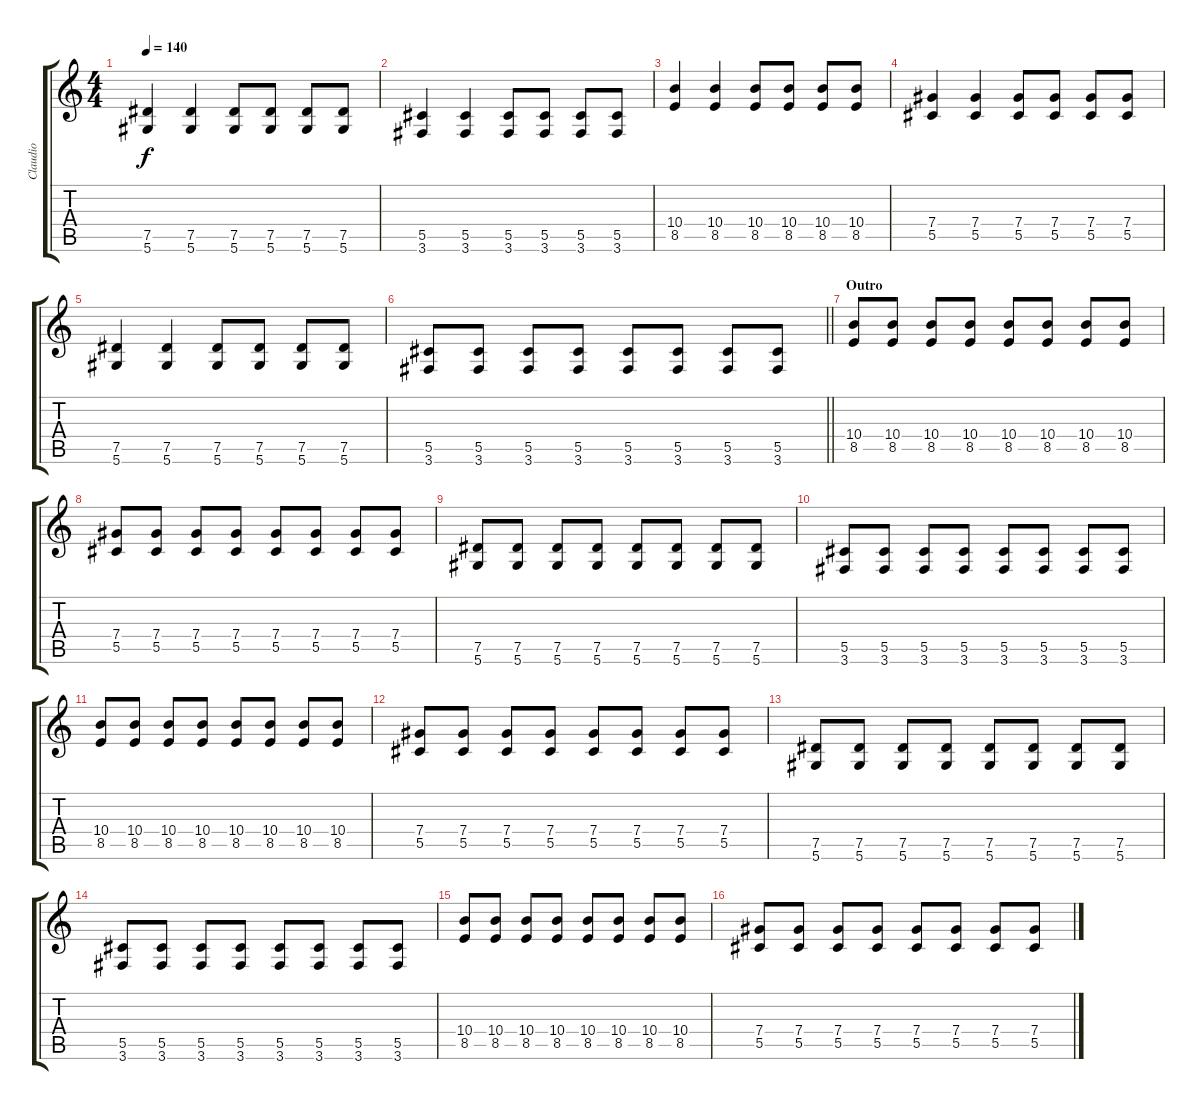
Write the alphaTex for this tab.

\track ("Claudio" "Claudio") {instrument electricguitarmuted}
\staff {score tabs}
\tuning (Eb4 Bb3 Gb3 Db3 Ab2 Eb2) {hide}
\ts (4 4)
\tempo 140
\clef g2
\ks c
(7.5 5.6).4{dy f} (7.5 5.6).4 (7.5 5.6).8 (7.5 5.6).8 (7.5 5.6).8 (7.5 5.6).8 |
(5.5 3.6).4 (5.5 3.6).4 (5.5 3.6).8 (5.5 3.6).8 (5.5 3.6).8 (5.5 3.6).8 |
(10.4 8.5).4 (10.4 8.5).4 (10.4 8.5).8 (10.4 8.5).8 (10.4 8.5).8 (10.4 8.5).8 |
(7.4 5.5).4 (7.4 5.5).4 (7.4 5.5).8 (7.4 5.5).8 (7.4 5.5).8 (7.4 5.5).8 |
(7.5 5.6).4 (7.5 5.6).4 (7.5 5.6).8 (7.5 5.6).8 (7.5 5.6).8 (7.5 5.6).8 |
\barLineRight lightlight
(5.5 3.6).8 (5.5 3.6).8 (5.5 3.6).8 (5.5 3.6).8 (5.5 3.6).8 (5.5 3.6).8 (5.5 3.6).8 (5.5 3.6).8 |
\section ("" "Outro")
(10.4 8.5).8 (10.4 8.5).8 (10.4 8.5).8 (10.4 8.5).8 (10.4 8.5).8 (10.4 8.5).8 (10.4 8.5).8 (10.4 8.5).8 |
(7.4 5.5).8 (7.4 5.5).8 (7.4 5.5).8 (7.4 5.5).8 (7.4 5.5).8 (7.4 5.5).8 (7.4 5.5).8 (7.4 5.5).8 |
(7.5 5.6).8 (7.5 5.6).8 (7.5 5.6).8 (7.5 5.6).8 (7.5 5.6).8 (7.5 5.6).8 (7.5 5.6).8 (7.5 5.6).8 |
(5.5 3.6).8 (5.5 3.6).8 (5.5 3.6).8 (5.5 3.6).8 (5.5 3.6).8 (5.5 3.6).8 (5.5 3.6).8 (5.5 3.6).8 |
(10.4 8.5).8 (10.4 8.5).8 (10.4 8.5).8 (10.4 8.5).8 (10.4 8.5).8 (10.4 8.5).8 (10.4 8.5).8 (10.4 8.5).8 |
(7.4 5.5).8 (7.4 5.5).8 (7.4 5.5).8 (7.4 5.5).8 (7.4 5.5).8 (7.4 5.5).8 (7.4 5.5).8 (7.4 5.5).8 |
(7.5 5.6).8 (7.5 5.6).8 (7.5 5.6).8 (7.5 5.6).8 (7.5 5.6).8 (7.5 5.6).8 (7.5 5.6).8 (7.5 5.6).8 |
(5.5 3.6).8 (5.5 3.6).8 (5.5 3.6).8 (5.5 3.6).8 (5.5 3.6).8 (5.5 3.6).8 (5.5 3.6).8 (5.5 3.6).8 |
(10.4 8.5).8 (10.4 8.5).8 (10.4 8.5).8 (10.4 8.5).8 (10.4 8.5).8 (10.4 8.5).8 (10.4 8.5).8 (10.4 8.5).8 |
(7.4 5.5).8 (7.4 5.5).8 (7.4 5.5).8 (7.4 5.5).8 (7.4 5.5).8 (7.4 5.5).8 (7.4 5.5).8 (7.4 5.5).8
